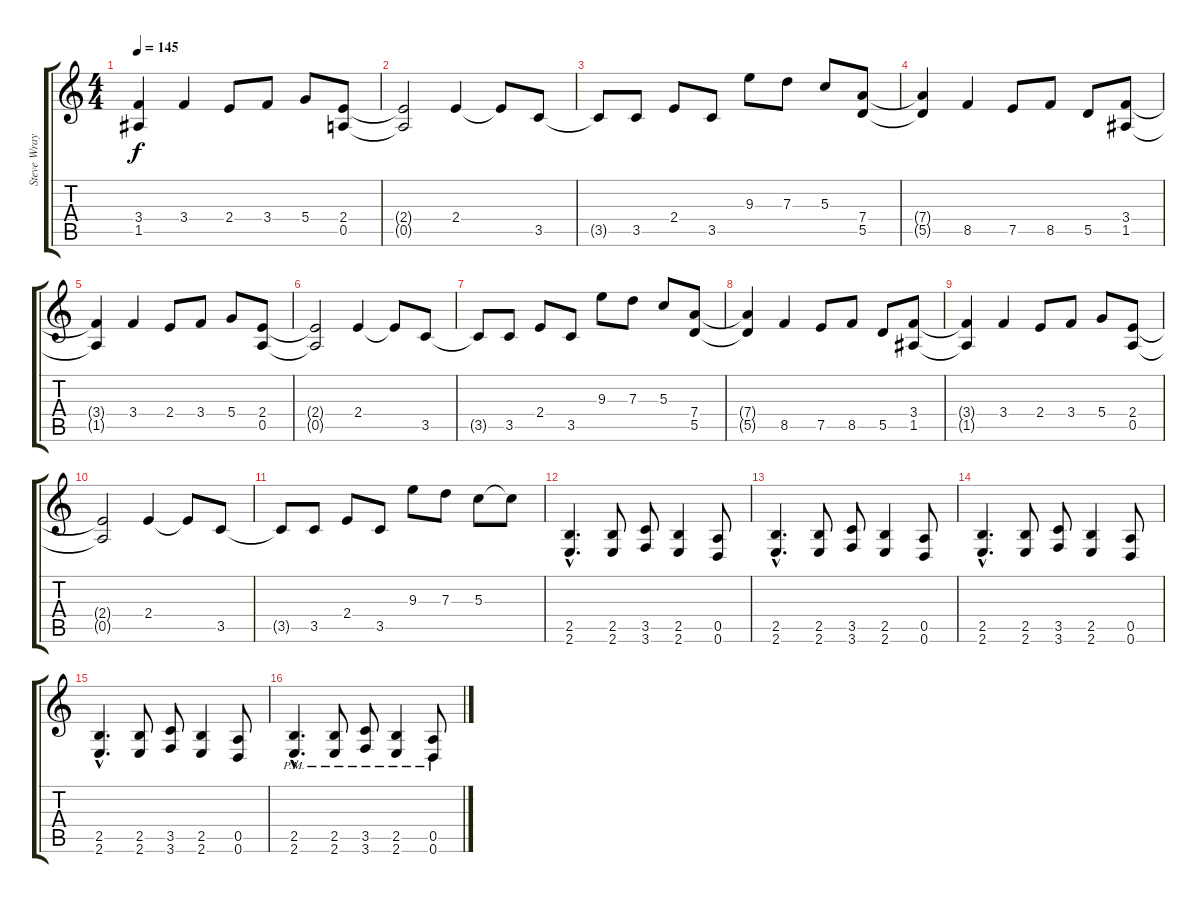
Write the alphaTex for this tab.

\track ("Steve Wray" "Steve Wray") {instrument distortionguitar}
\staff {score tabs}
\tuning (E4 B3 G3 D3 A2 D2) {hide}
\ts (4 4)
\tempo 145
\clef g2
\ks c
(3.4{t} 1.5{t}).4{dy f} 3.4.4 2.4.8 3.4.8 5.4.8 (2.4 0.5).8 |
(2.4{t} 0.5{t}).2 2.4.4 2.4{t}.8 3.5.8 |
3.5{t}.8 3.5.8 2.4.8 3.5.8 9.3.8 7.3.8 5.3.8 (7.4 5.5).8 |
(7.4{t} 5.5{t}).4 8.5.4 7.5.8 8.5.8 5.5.8 (3.4 1.5).8 |
(3.4{t} 1.5{t}).4 3.4.4 2.4.8 3.4.8 5.4.8 (2.4 0.5).8 |
(2.4{t} 0.5{t}).2 2.4.4 2.4{t}.8 3.5.8 |
3.5{t}.8 3.5.8 2.4.8 3.5.8 9.3.8 7.3.8 5.3.8 (7.4 5.5).8 |
(7.4{t} 5.5{t}).4 8.5.4 7.5.8 8.5.8 5.5.8 (3.4 1.5).8 |
(3.4{t} 1.5{t}).4 3.4.4 2.4.8 3.4.8 5.4.8 (2.4 0.5).8 |
(2.4{t} 0.5{t}).2 2.4.4 2.4{t}.8 3.5.8 |
3.5{t}.8 3.5.8 2.4.8 3.5.8 9.3.8 7.3.8 5.3.8 5.3{t}.8 |
(2.5{hac} 2.6{hac}).4{d} (2.5 2.6).8 (3.5 3.6).8 (2.5 2.6).4 (0.5 0.6).8 |
(2.5{hac} 2.6{hac}).4{d} (2.5 2.6).8 (3.5 3.6).8 (2.5 2.6).4 (0.5 0.6).8 |
(2.5{hac} 2.6{hac}).4{d} (2.5 2.6).8 (3.5 3.6).8 (2.5 2.6).4 (0.5 0.6).8 |
(2.5{hac} 2.6{hac}).4{d} (2.5 2.6).8 (3.5 3.6).8 (2.5 2.6).4 (0.5 0.6).8 |
(2.5{hac pm} 2.6{hac}).4{d} (2.5{pm} 2.6).8 (3.5{pm} 3.6).8 (2.5{pm} 2.6).4 (0.5{pm} 0.6).8
